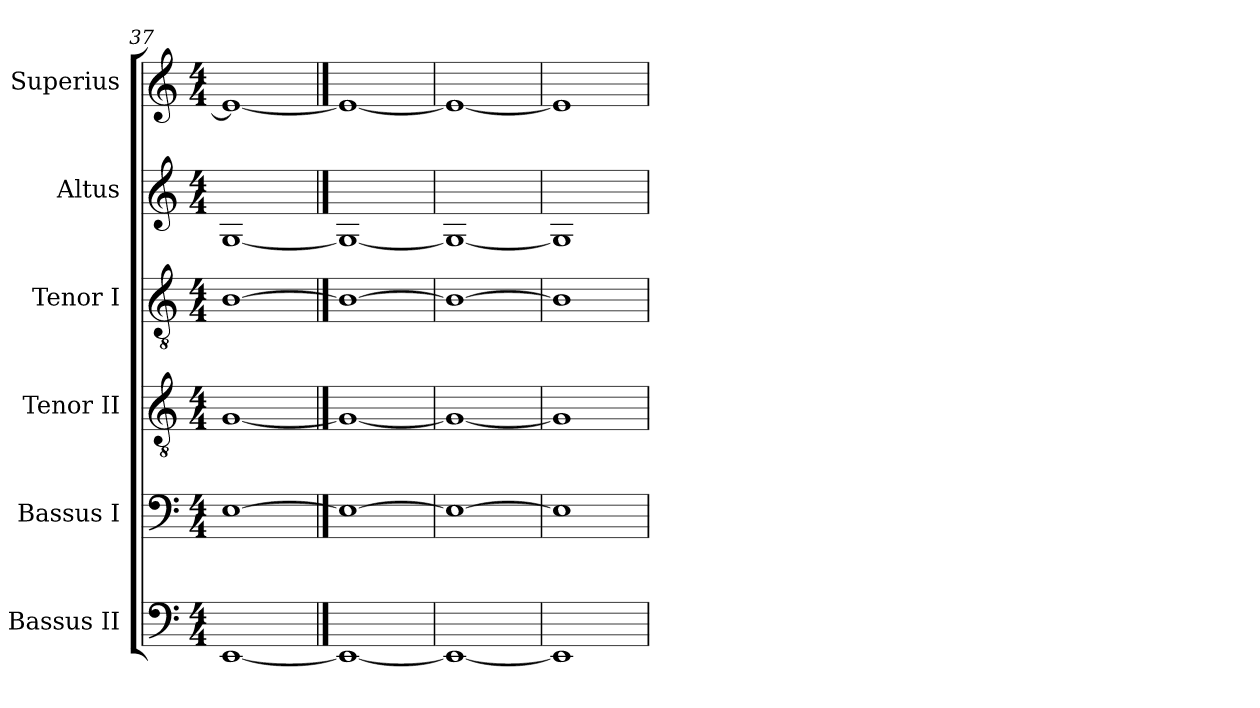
**kern	**kern	**kern	**kern	**kern	**kern
*part6	*part5	*part4	*part3	*part2	*part1
*staff6	*staff5	*staff4	*staff3	*staff2	*staff1
*I"Bassus II	*I"Bassus I	*I"Tenor II	*I"Tenor I	*I"Altus	*I"Superius
*I'B.	*I'S.	*I'T.	*I'Q.	*I'A.	*I'S.
*clefF4	*clefF4	*clefGv2	*clefGv2	*clefG2	*clefG2
*	*	*ITrd7c12	*ITrd7c12	*	*
*k[]	*k[]	*k[]	*k[]	*k[]	*k[]
*C:	*C:	*C:	*C:	*C:	*C:
*M4/4	*M4/4	*M4/4	*M4/4	*M4/4	*M4/4
=37	=37	=37	=37	=37	=37
[1EEi	[1Ei	[1GGi	[1BBi	[1Gi	1ei_<
==38	==38	==38	==38	==38	==38
1EEi_	1Ei_	1GGi_	1BBi_	1Gi_	1ei_
=39	=39	=39	=39	=39	=39
1EEi_	1Ei_	1GGi_	1BBi_	1Gi_	1ei_
=40	=40	=40	=40	=40	=40
1EEi]	1Ei]	1GGi]	1BBi]	1Gi]	1ei]
=	=	=	=	=	=
*-	*-	*-	*-	*-	*-
